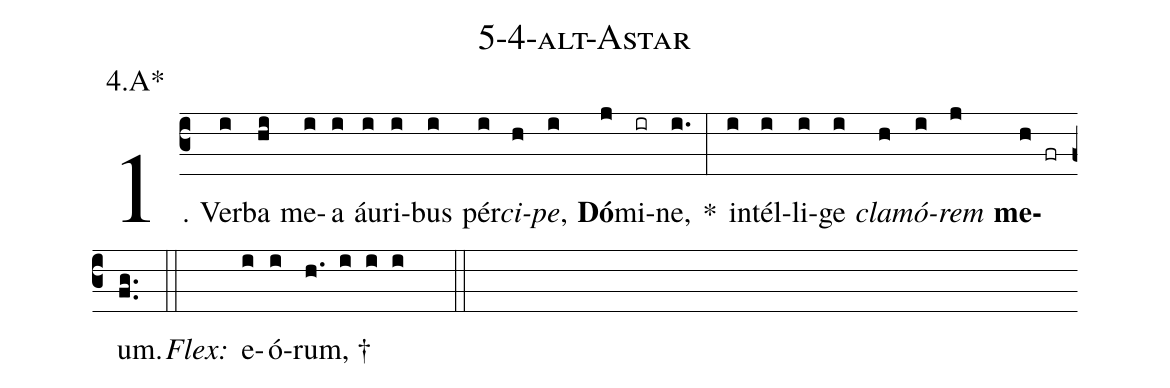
name: 5-4-alt-Astar;
annotation: 4.A*;
%%
(c3)1. Ver(i)ba(hi) me(i)a(i) áu(i)ri(i)bus(i) pér(i)<i>ci</i>(h)<i>pe</i>,(i) <b>Dó</b>(j)mi(ir)ne,(i.) *(:) in(i)tél(i)li(i)ge(i) <i>cla</i>(h)<i>mó</i>(i)<i>rem</i>(j) <b>me</b>(h fr)um.(fg..) (::)
<i>Flex:</i>()  e(i)ó(i)rum, †(h. i i i  ::)
